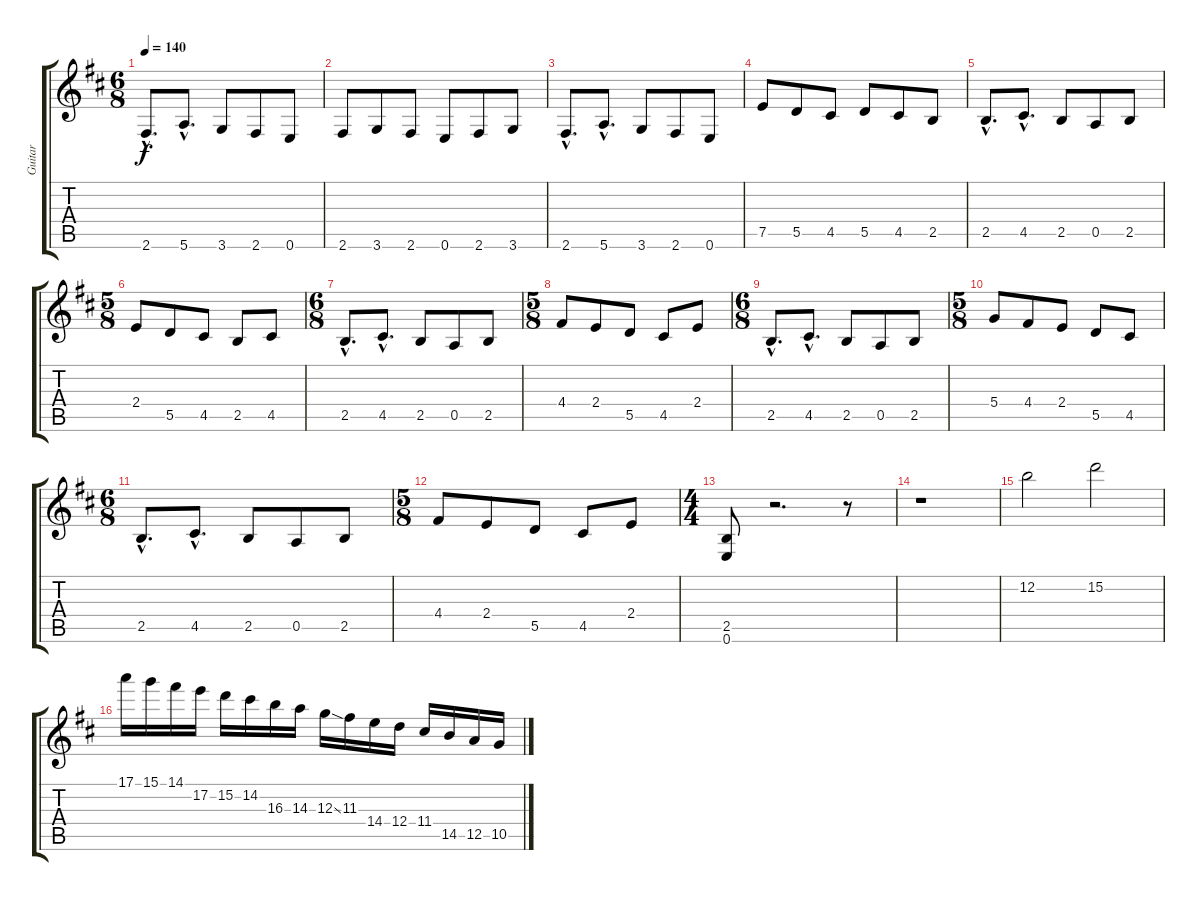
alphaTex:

\track ("Guitar" "Guitar") {instrument overdrivenguitar}
\staff {score tabs}
\tuning (E4 B3 G3 D3 A2 E2) {hide}
\ts (6 8)
\tempo 140
\clef g2
\ks bminor
2.6{hac}.8{d dy f} 5.6{hac}.8{d} 3.6.8 2.6.8 0.6.8 |
2.6.8 3.6.8 2.6.8 0.6.8 2.6.8 3.6.8 |
2.6{hac}.8{d} 5.6{hac}.8{d} 3.6.8 2.6.8 0.6.8 |
7.5.8 5.5.8 4.5.8 5.5.8 4.5.8 2.5.8 |
2.5{hac}.8{d} 4.5{hac}.8{d} 2.5.8 0.5.8 2.5.8 |
\ts (5 8)
2.4.8 5.5.8 4.5.8 2.5.8 4.5.8 |
\ts (6 8)
2.5{hac}.8{d} 4.5{hac}.8{d} 2.5.8 0.5.8 2.5.8 |
\ts (5 8)
4.4.8 2.4.8 5.5.8 4.5.8 2.4.8 |
\ts (6 8)
2.5{hac}.8{d} 4.5{hac}.8{d} 2.5.8 0.5.8 2.5.8 |
\ts (5 8)
5.4.8 4.4.8 2.4.8 5.5.8 4.5.8 |
\ts (6 8)
2.5{hac}.8{d} 4.5{hac}.8{d} 2.5.8 0.5.8 2.5.8 |
\ts (5 8)
4.4.8 2.4.8 5.5.8 4.5.8 2.4.8 |
\ts (4 4)
(2.5 0.6).8 r.2{d} r.8 |
r.1 |
12.2.2 15.2.2 |
17.1.16 15.1.16 14.1.16 17.2.16 15.2.16 14.2.16 16.3.16 14.3.16 12.3{ss}.16 11.3.16 14.4.16 12.4.16 11.4.16 14.5.16 12.5.16 10.5.16
